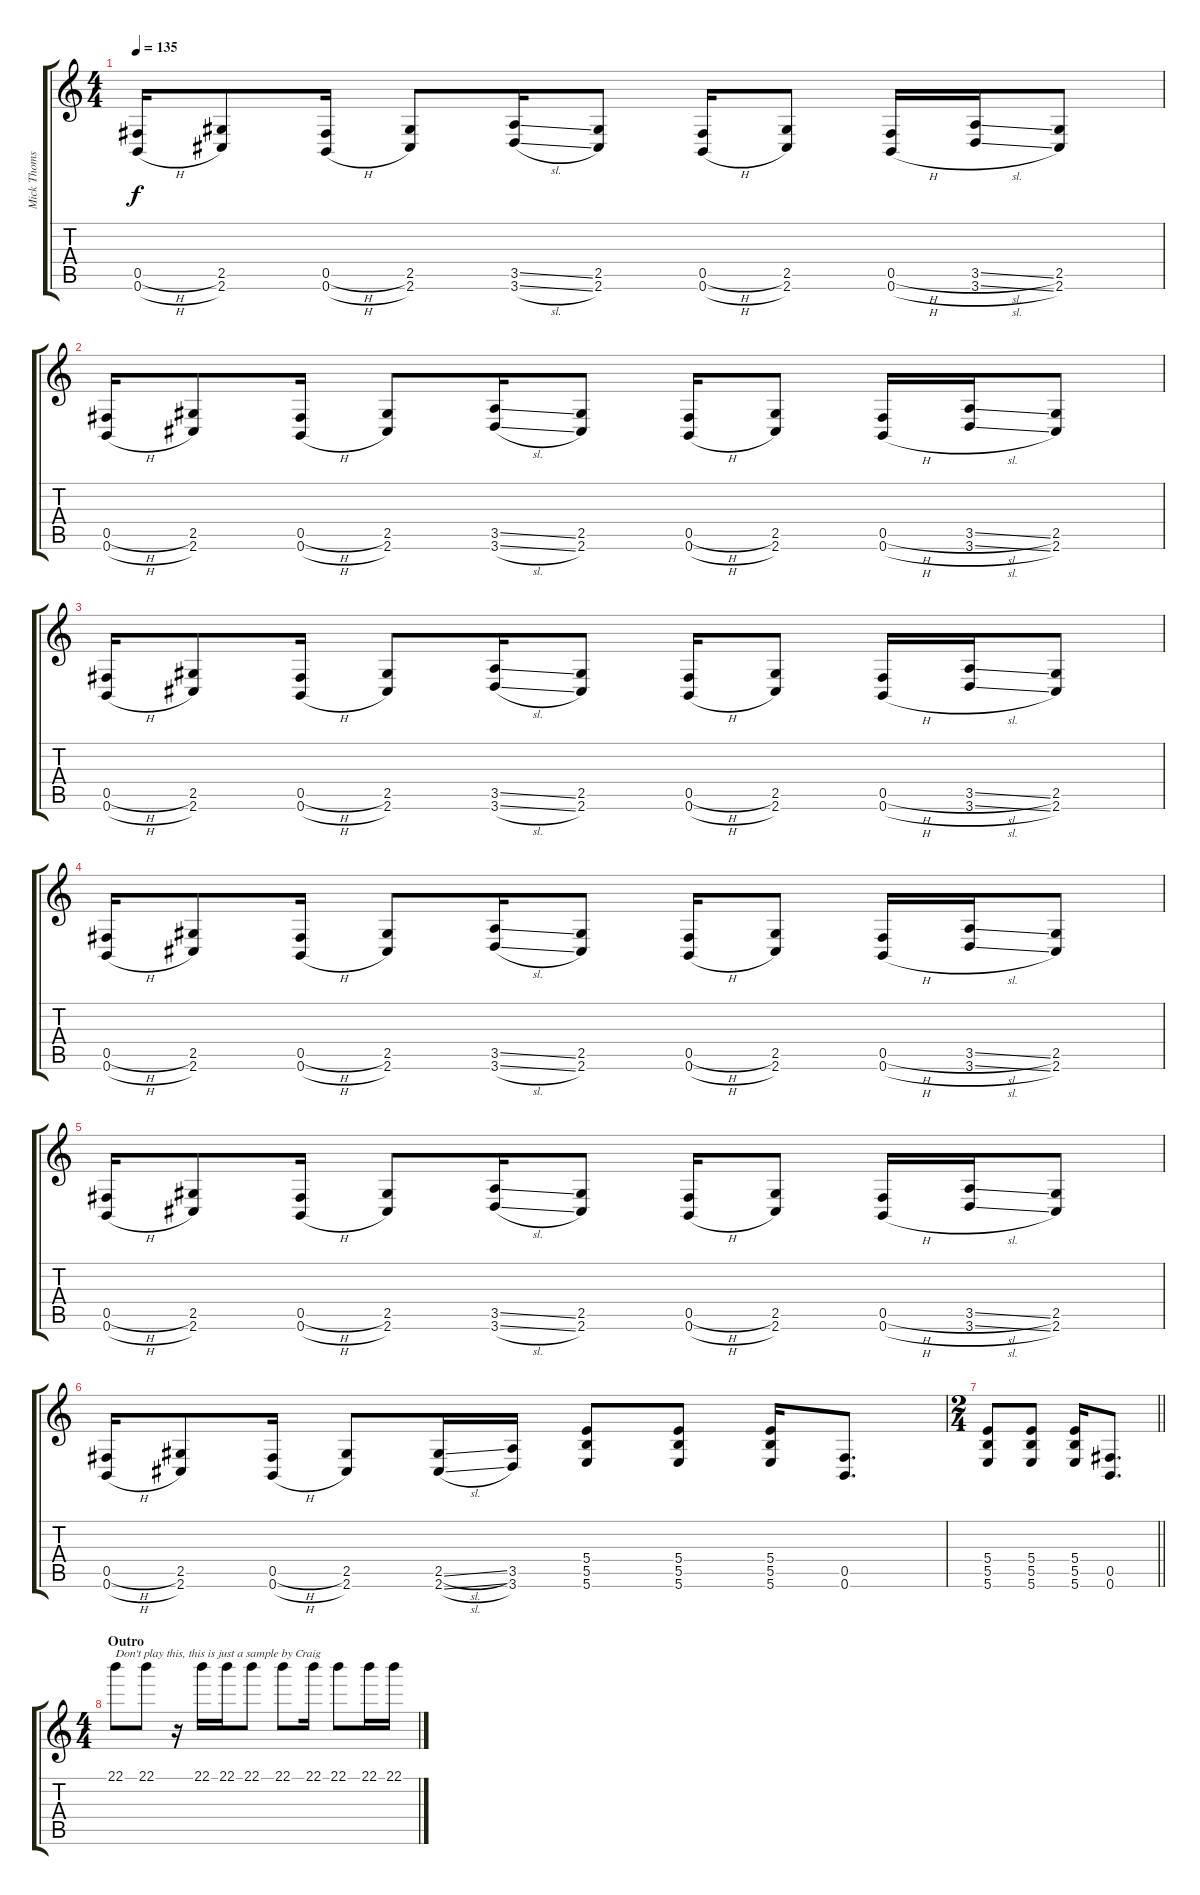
\track ("Mick Thomson" "Mick Thoms") {instrument distortionguitar}
\staff {score tabs}
\tuning (Db4 Ab3 E3 B2 Gb2 B1) {hide}
\ts (4 4)
\tempo 135
\clef g2
\ks c
(0.5{h} 0.6{h}).16{dy f} (2.5 2.6).8 (0.5{h} 0.6{h}).16 (2.5 2.6).8 (3.5{ss} 3.6{sl}).16 (2.5 2.6).8 (0.5{h} 0.6{h}).16 (2.5 2.6).8 (0.5{h} 0.6{h}).16 (3.5{sl} 3.6{sl}).16 (2.5 2.6).8 |
(0.5{h} 0.6{h}).16 (2.5 2.6).8 (0.5{h} 0.6{h}).16 (2.5 2.6).8 (3.5{ss} 3.6{sl}).16 (2.5 2.6).8 (0.5{h} 0.6{h}).16 (2.5 2.6).8 (0.5{h} 0.6{h}).16 (3.5{sl} 3.6{sl}).16 (2.5 2.6).8 |
(0.5{h} 0.6{h}).16 (2.5 2.6).8 (0.5{h} 0.6{h}).16 (2.5 2.6).8 (3.5{ss} 3.6{sl}).16 (2.5 2.6).8 (0.5{h} 0.6{h}).16 (2.5 2.6).8 (0.5{h} 0.6{h}).16 (3.5{sl} 3.6{sl}).16 (2.5 2.6).8 |
(0.5{h} 0.6{h}).16 (2.5 2.6).8 (0.5{h} 0.6{h}).16 (2.5 2.6).8 (3.5{ss} 3.6{sl}).16 (2.5 2.6).8 (0.5{h} 0.6{h}).16 (2.5 2.6).8 (0.5{h} 0.6{h}).16 (3.5{sl} 3.6{sl}).16 (2.5 2.6).8 |
(0.5{h} 0.6{h}).16 (2.5 2.6).8 (0.5{h} 0.6{h}).16 (2.5 2.6).8 (3.5{ss} 3.6{sl}).16 (2.5 2.6).8 (0.5{h} 0.6{h}).16 (2.5 2.6).8 (0.5{h} 0.6{h}).16 (3.5{sl} 3.6{sl}).16 (2.5 2.6).8 |
(0.5{h} 0.6{h}).16 (2.5 2.6).8 (0.5{h} 0.6{h}).16 (2.5 2.6).8 (2.5{sl} 2.6{sl}).16 (3.5 3.6).16 (5.4 5.5 5.6).8 (5.4 5.5 5.6).8 (5.4 5.5 5.6).16 (0.5 0.6).8{d} |
\ts (2 4)
\barLineRight lightlight
(5.4 5.5 5.6).8 (5.4 5.5 5.6).8 (5.4 5.5 5.6).16 (0.5 0.6).8{d} |
\ts (4 4)
\section ("" "Outro")
22.1.8{txt "Don't play this, this is just a sample by Craig" volume 5} 22.1.8 r.16 22.1.16 22.1.16 22.1.8 22.1.8 22.1.16 22.1.8 22.1.16 22.1.16
